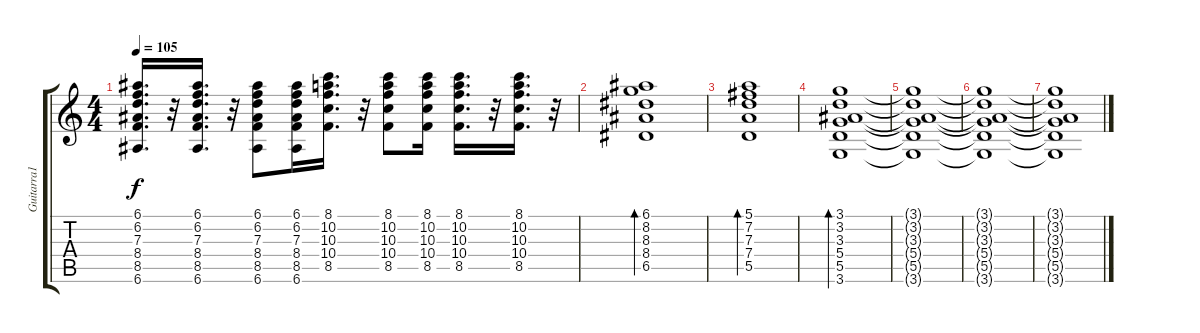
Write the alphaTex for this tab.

\track ("Guitarra1" "Guitarra1") {instrument overdrivenguitar}
\staff {score tabs}
\tuning (E4 B3 G3 D3 A2 E2) {hide}
\ts (4 4)
\tempo 105
\clef g2
\ks c
(6.1 6.2 7.3 8.4 8.5 6.6).16{d dy f} r.32 (6.1 6.2 7.3 8.4 8.5 6.6).16{d} r.32 (6.1 6.2 7.3 8.4 8.5 6.6).8 (6.1 6.2 7.3 8.4 8.5 6.6).16 (8.1 10.2 10.3 10.4 8.5).16{d} r.32 (8.1 10.2 10.3 10.4 8.5).8 (8.1 10.2 10.3 10.4 8.5).16 (8.1 10.2 10.3 10.4 8.5).16{d} r.32 (8.1 10.2 10.3 10.4 8.5).16{d} r.32 |
(6.1 8.2 8.3 8.4 6.5).1{bd 60} |
(5.1 7.2 7.3 7.4 5.5).1{bd 60} |
(3.1 3.2 3.3 5.4 5.5 3.6).1{bd 120} |
(3.1{t} 3.2{t} 3.3{t} 5.4{t} 5.5{t} 3.6{t}).1 |
(3.1{t} 3.2{t} 3.3{t} 5.4{t} 5.5{t} 3.6{t}).1 |
(3.1{t} 3.2{t} 3.3{t} 5.4{t} 5.5{t} 3.6{t}).1
